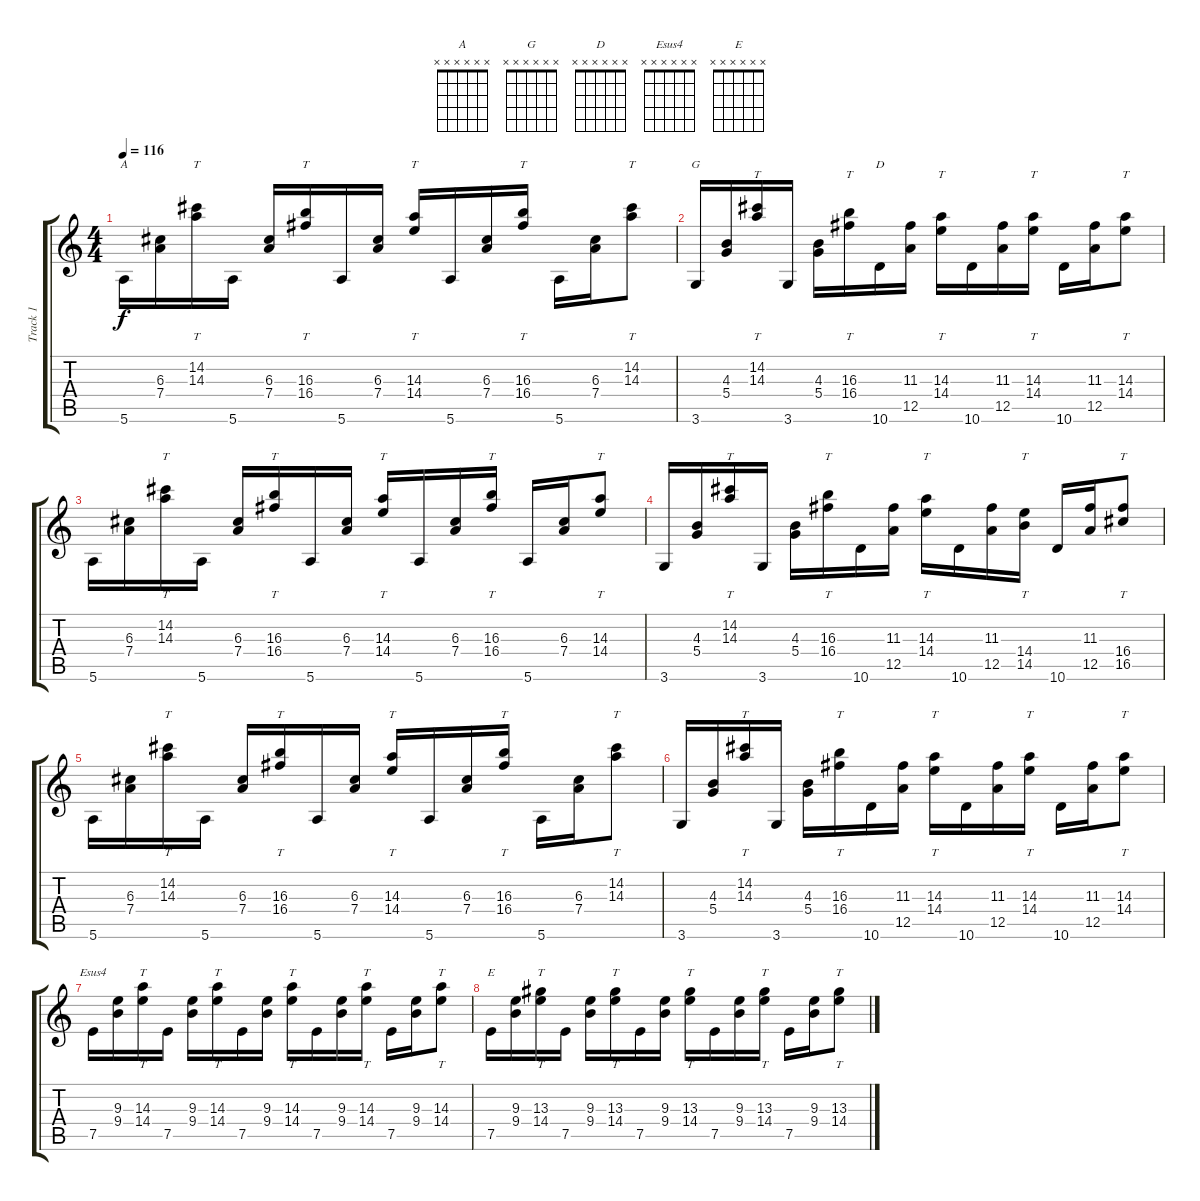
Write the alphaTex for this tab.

\track ("Track 1" "Track 1") {instrument electricguitarjazz}
\staff {score tabs}
\tuning (E4 B3 G3 D3 A2 E2) {hide}
\chord ("A" x x x x x x)
\chord ("G" x x x x x x)
\chord ("D" x x x x x x)
\chord ("Esus4" x x x x x x)
\chord ("E" x x x x x x)
\ts (4 4)
\tempo 116
\clef g2
\ks c
5.6.16{ch "A" dy f} (6.3 7.4).16 (14.2 14.3).16{tt} 5.6.16 (6.3 7.4).16 (16.3 16.4).16{tt} 5.6.16 (6.3 7.4).16 (14.3 14.4).16{tt} 5.6.16 (6.3 7.4).16 (16.3 16.4).16{tt} 5.6.16 (6.3 7.4).16 (14.2 14.3).8{tt} |
3.6.16{ch "G"} (4.3 5.4).16 (14.2 14.3).16{tt} 3.6.16 (4.3 5.4).16 (16.3 16.4).16{tt} 10.6.16{ch "D"} (11.3 12.5).16 (14.3 14.4).16{tt} 10.6.16 (11.3 12.5).16 (14.3 14.4).16{tt} 10.6.16 (11.3 12.5).16 (14.3 14.4).8{tt} |
5.6.16 (6.3 7.4).16 (14.2 14.3).16{tt} 5.6.16 (6.3 7.4).16 (16.3 16.4).16{tt} 5.6.16 (6.3 7.4).16 (14.3 14.4).16{tt} 5.6.16 (6.3 7.4).16 (16.3 16.4).16{tt} 5.6.16 (6.3 7.4).16 (14.3 14.4).8{tt} |
3.6.16 (4.3 5.4).16 (14.2 14.3).16{tt} 3.6.16 (4.3 5.4).16 (16.3 16.4).16{tt} 10.6.16 (11.3 12.5).16 (14.3 14.4).16{tt} 10.6.16 (11.3 12.5).16 (14.4 14.5).16{tt} 10.6.16 (11.3 12.5).16 (16.4 16.5).8{tt} |
5.6.16 (6.3 7.4).16 (14.2 14.3).16{tt} 5.6.16 (6.3 7.4).16 (16.3 16.4).16{tt} 5.6.16 (6.3 7.4).16 (14.3 14.4).16{tt} 5.6.16 (6.3 7.4).16 (16.3 16.4).16{tt} 5.6.16 (6.3 7.4).16 (14.2 14.3).8{tt} |
3.6.16 (4.3 5.4).16 (14.2 14.3).16{tt} 3.6.16 (4.3 5.4).16 (16.3 16.4).16{tt} 10.6.16 (11.3 12.5).16 (14.3 14.4).16{tt} 10.6.16 (11.3 12.5).16 (14.3 14.4).16{tt} 10.6.16 (11.3 12.5).16 (14.3 14.4).8{tt} |
7.5.16{ch "Esus4"} (9.3 9.4).16 (14.3 14.4).16{tt} 7.5.16 (9.3 9.4).16 (14.3 14.4).16{tt} 7.5.16 (9.3 9.4).16 (14.3 14.4).16{tt} 7.5.16 (9.3 9.4).16 (14.3 14.4).16{tt} 7.5.16 (9.3 9.4).16 (14.3 14.4).8{tt} |
7.5.16{ch "E"} (9.3 9.4).16 (13.3 14.4).16{tt} 7.5.16 (9.3 9.4).16 (13.3 14.4).16{tt} 7.5.16 (9.3 9.4).16 (13.3 14.4).16{tt} 7.5.16 (9.3 9.4).16 (13.3 14.4).16{tt} 7.5.16 (9.3 9.4).16 (13.3 14.4).8{tt}
